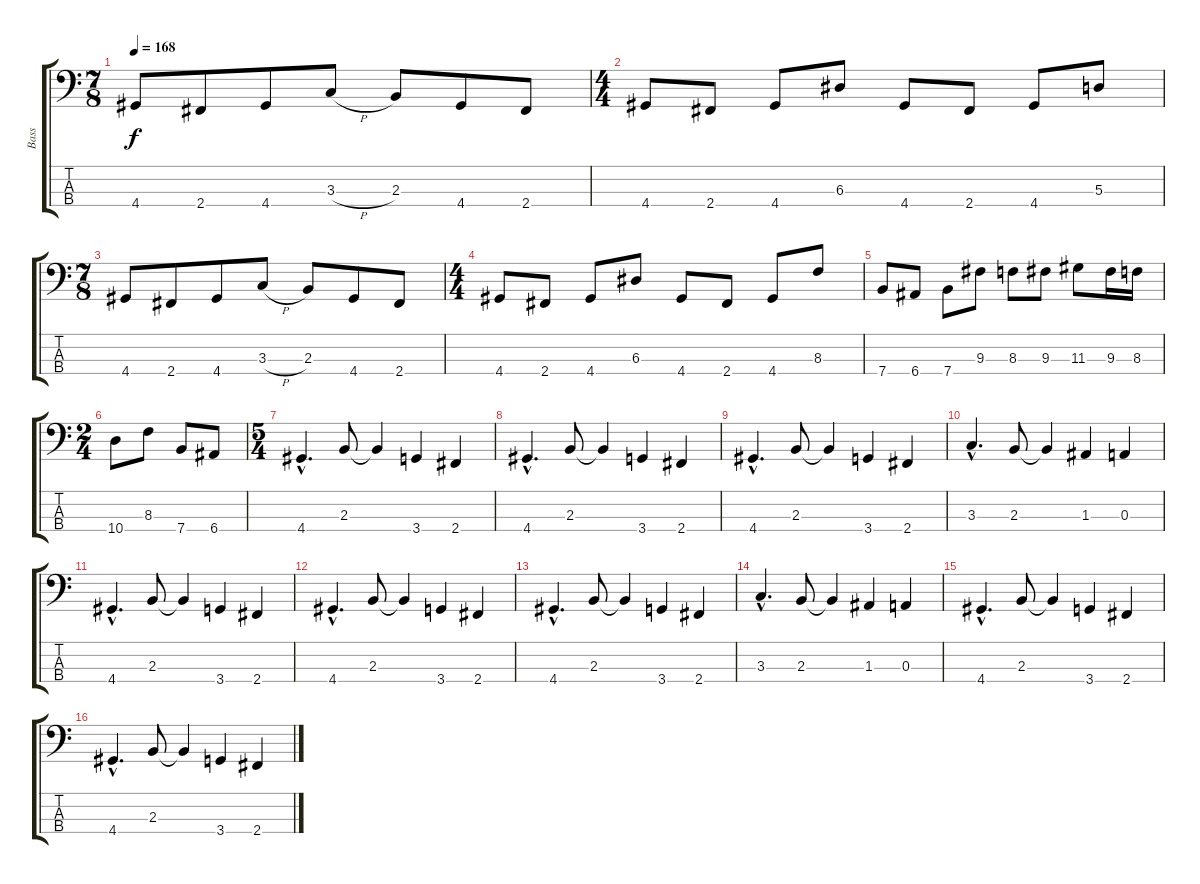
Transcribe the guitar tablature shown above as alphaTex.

\track ("Bass" "Bass") {instrument electricbassfinger}
\staff {score tabs}
\tuning (G2 D2 A1 E1) {hide}
\ts (7 8)
\tempo 168
\clef f4
\ks c
4.4.8{dy f} 2.4.8 4.4.8 3.3{h}.8 2.3.8 4.4.8 2.4.8 |
\ts (4 4)
4.4.8 2.4.8 4.4.8 6.3.8 4.4.8 2.4.8 4.4.8 5.3.8 |
\ts (7 8)
4.4.8 2.4.8 4.4.8 3.3{h}.8 2.3.8 4.4.8 2.4.8 |
\ts (4 4)
4.4.8 2.4.8 4.4.8 6.3.8 4.4.8 2.4.8 4.4.8 8.3.8 |
7.4.8 6.4.8 7.4.8 9.3.8 8.3.8 9.3.8 11.3.8 9.3.16 8.3.16 |
\ts (2 4)
10.4.8 8.3.8 7.4.8 6.4.8 |
\ts (5 4)
4.4{hac}.4{d} 2.3.8 2.3{t}.4 3.4.4 2.4.4 |
4.4{hac}.4{d} 2.3.8 2.3{t}.4 3.4.4 2.4.4 |
4.4{hac}.4{d} 2.3.8 2.3{t}.4 3.4.4 2.4.4 |
3.3{hac}.4{d} 2.3.8 2.3{t}.4 1.3.4 0.3.4 |
4.4{hac}.4{d} 2.3.8 2.3{t}.4 3.4.4 2.4.4 |
4.4{hac}.4{d} 2.3.8 2.3{t}.4 3.4.4 2.4.4 |
4.4{hac}.4{d} 2.3.8 2.3{t}.4 3.4.4 2.4.4 |
3.3{hac}.4{d} 2.3.8 2.3{t}.4 1.3.4 0.3.4 |
4.4{hac}.4{d} 2.3.8 2.3{t}.4 3.4.4 2.4.4 |
4.4{hac}.4{d} 2.3.8 2.3{t}.4 3.4.4 2.4.4
